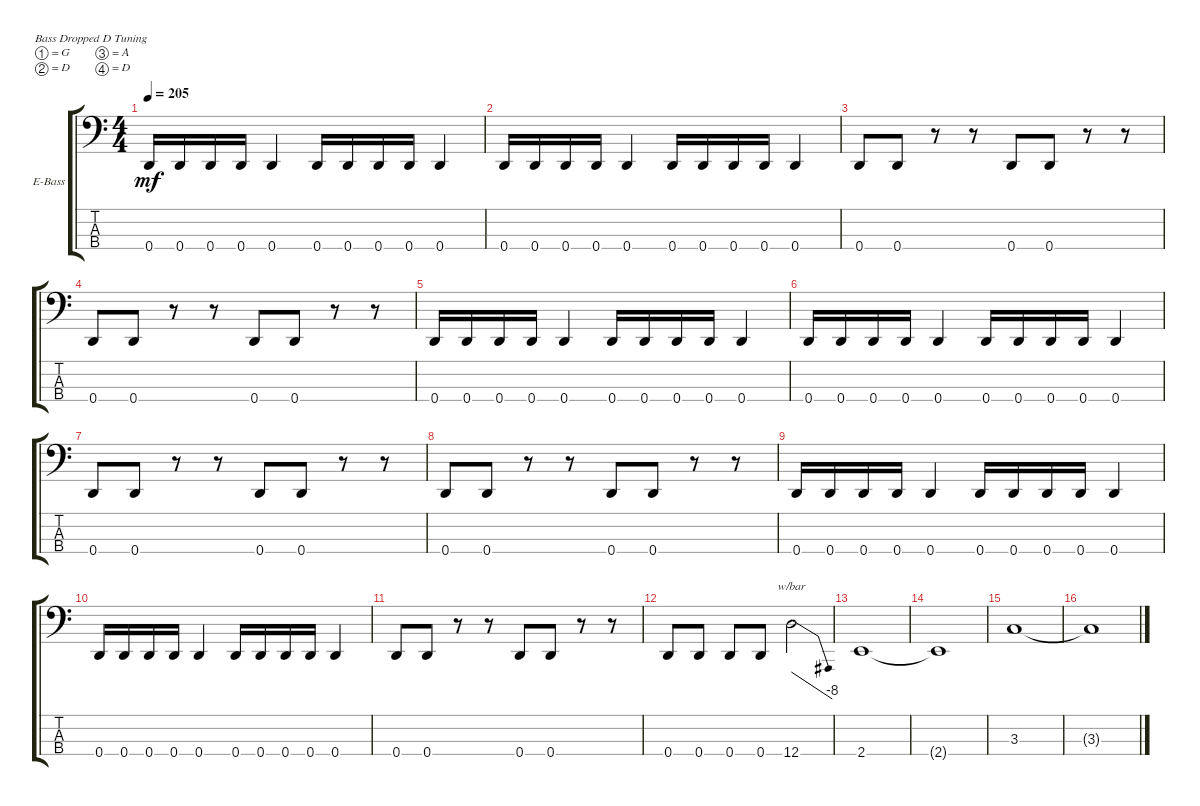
\defaultSystemsLayout 4
\bracketExtendMode groupsimilarinstruments
\firstSystemTrackNameOrientation horizontal
\otherSystemsTrackNameOrientation horizontal
\track ("Electric Bass" "E-Bass") {instrument electricbassfinger}
\staff {score tabs}
\tuning (G2 D2 A1 D1)
\ts (4 4)
\tempo 205
\clef f4
\ks c
0.4.16{dy mf} 0.4.16 0.4.16 0.4.16 0.4.4 0.4.16 0.4.16 0.4.16 0.4.16 0.4.4 |
0.4.16 0.4.16 0.4.16 0.4.16 0.4.4 0.4.16 0.4.16 0.4.16 0.4.16 0.4.4 |
0.4.8 0.4.8 r.8 r.8 0.4.8 0.4.8 r.8 r.8 |
0.4.8 0.4.8 r.8 r.8 0.4.8 0.4.8 r.8 r.8 |
0.4.16 0.4.16 0.4.16 0.4.16 0.4.4 0.4.16 0.4.16 0.4.16 0.4.16 0.4.4 |
0.4.16 0.4.16 0.4.16 0.4.16 0.4.4 0.4.16 0.4.16 0.4.16 0.4.16 0.4.4 |
0.4.8 0.4.8 r.8 r.8 0.4.8 0.4.8 r.8 r.8 |
0.4.8 0.4.8 r.8 r.8 0.4.8 0.4.8 r.8 r.8 |
0.4.16 0.4.16 0.4.16 0.4.16 0.4.4 0.4.16 0.4.16 0.4.16 0.4.16 0.4.4 |
0.4.16 0.4.16 0.4.16 0.4.16 0.4.4 0.4.16 0.4.16 0.4.16 0.4.16 0.4.4 |
0.4.8 0.4.8 r.8 r.8 0.4.8 0.4.8 r.8 r.8 |
0.4.8 0.4.8 0.4.8 0.4.8 12.4.2{tbe (dive default 0 0 59.4 -32)} |
2.4.1 |
2.4{t}.1 |
3.3.1 |
3.3{t}.1
